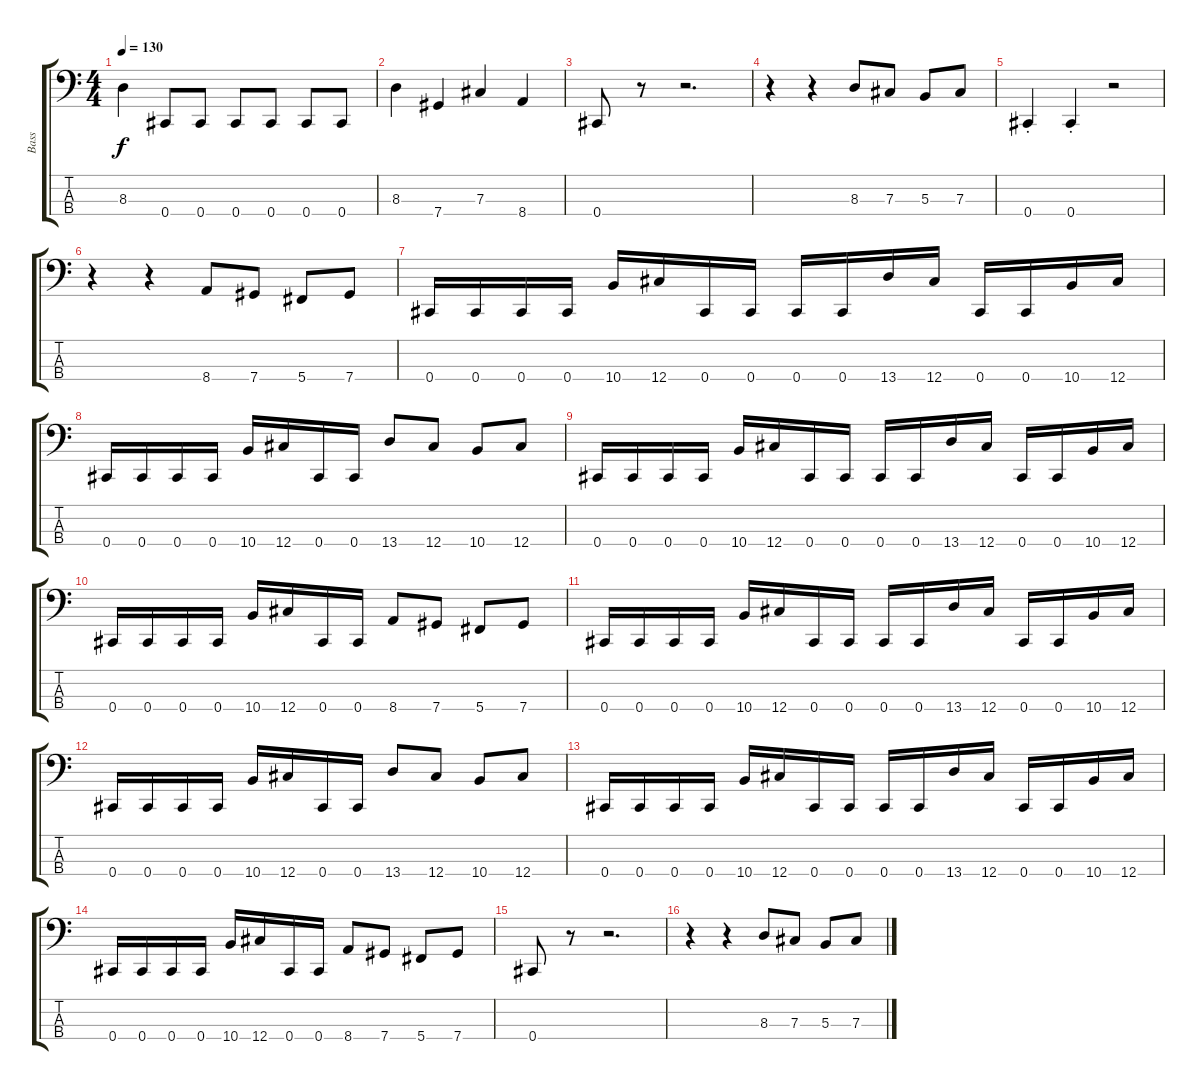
\track ("Bass" "Bass") {instrument slapbass1}
\staff {score tabs}
\tuning (E2 B1 Gb1 Db1) {hide}
\ts (4 4)
\tempo 130
\clef f4
\ks c
8.3.4{dy f} 0.4.8 0.4.8 0.4.8 0.4.8 0.4.8 0.4.8 |
8.3.4 7.4.4 7.3.4 8.4.4 |
0.4.8 r.8 r.2{d} |
r.4 r.4 8.3.8 7.3.8 5.3.8 7.3.8 |
0.4{st}.4 0.4{st}.4 r.2 |
r.4 r.4 8.4.8 7.4.8 5.4.8 7.4.8 |
0.4.16 0.4.16 0.4.16 0.4.16 10.4.16 12.4.16 0.4.16 0.4.16 0.4.16 0.4.16 13.4.16 12.4.16 0.4.16 0.4.16 10.4.16 12.4.16 |
0.4.16 0.4.16 0.4.16 0.4.16 10.4.16 12.4.16 0.4.16 0.4.16 13.4.8 12.4.8 10.4.8 12.4.8 |
0.4.16 0.4.16 0.4.16 0.4.16 10.4.16 12.4.16 0.4.16 0.4.16 0.4.16 0.4.16 13.4.16 12.4.16 0.4.16 0.4.16 10.4.16 12.4.16 |
0.4.16 0.4.16 0.4.16 0.4.16 10.4.16 12.4.16 0.4.16 0.4.16 8.4.8 7.4.8 5.4.8 7.4.8 |
0.4.16 0.4.16 0.4.16 0.4.16 10.4.16 12.4.16 0.4.16 0.4.16 0.4.16 0.4.16 13.4.16 12.4.16 0.4.16 0.4.16 10.4.16 12.4.16 |
0.4.16 0.4.16 0.4.16 0.4.16 10.4.16 12.4.16 0.4.16 0.4.16 13.4.8 12.4.8 10.4.8 12.4.8 |
0.4.16 0.4.16 0.4.16 0.4.16 10.4.16 12.4.16 0.4.16 0.4.16 0.4.16 0.4.16 13.4.16 12.4.16 0.4.16 0.4.16 10.4.16 12.4.16 |
0.4.16 0.4.16 0.4.16 0.4.16 10.4.16 12.4.16 0.4.16 0.4.16 8.4.8 7.4.8 5.4.8 7.4.8 |
0.4.8 r.8 r.2{d} |
r.4 r.4 8.3.8 7.3.8 5.3.8 7.3.8
